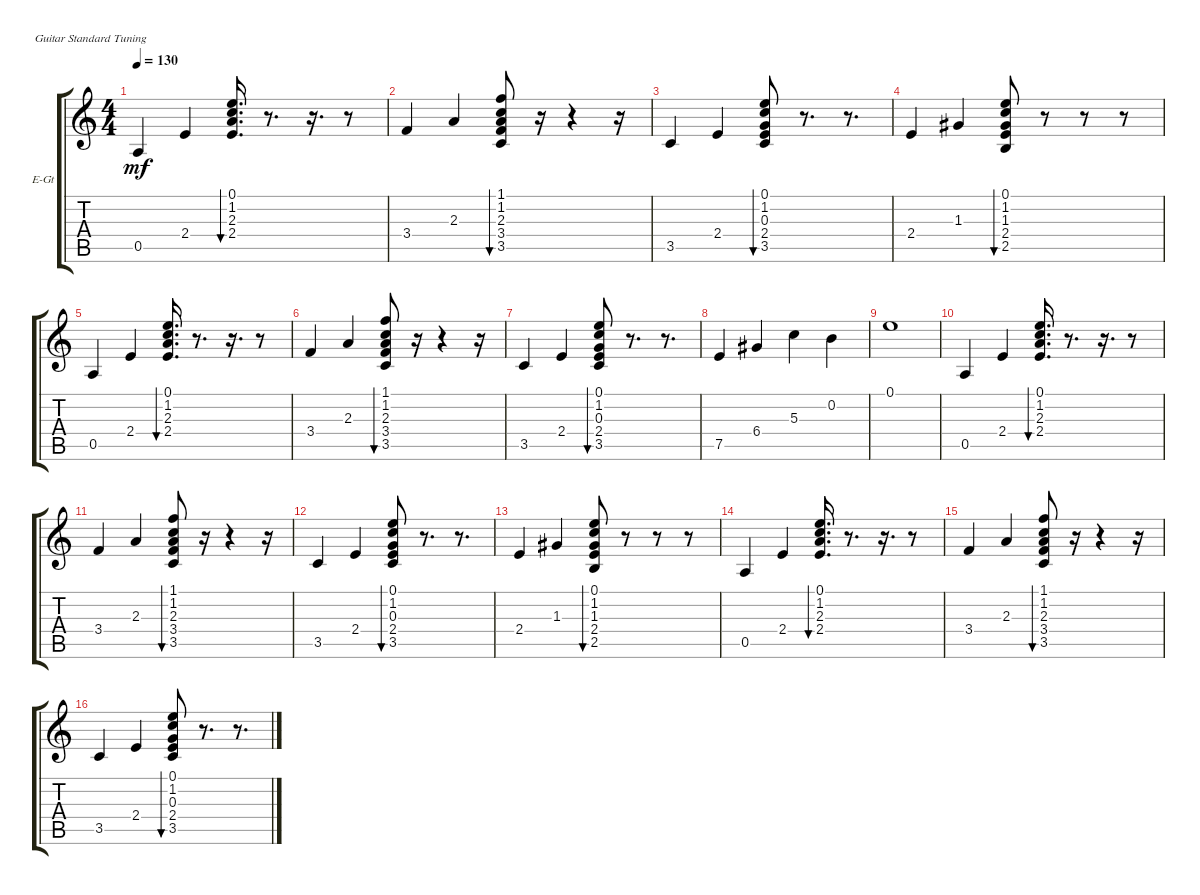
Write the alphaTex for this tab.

\defaultSystemsLayout 4
\bracketExtendMode groupsimilarinstruments
\firstSystemTrackNameOrientation horizontal
\otherSystemsTrackNameOrientation horizontal
\track ("Electric Guitar" "E-Gt") {instrument electricguitarclean}
\staff {score tabs}
\tuning (E4 B3 G3 D3 A2 E2)
\ts (4 4)
\tempo 130
\clef g2
\ks c
0.5.4{dy mf instrument electricguitarclean} 2.4.4 (2.3 2.4 1.2 0.1).16{d bu 225} r.8{d} r.16{d} r.8 |
3.4.4 2.3.4 (1.1 1.2 2.3 3.4 3.5).8{bu 120} r.16 r.4 r.16 |
3.5.4 2.4.4 (3.5 2.4 0.3 1.2 0.1).8{bu 120} r.8{d} r.8{d} |
2.4.4 1.3.4 (0.1 1.2 2.4 1.3 2.5).8{bu 120} r.8 r.8 r.8 |
0.5.4 2.4.4 (2.3 2.4 1.2 0.1).16{d bu 225} r.8{d} r.16{d} r.8 |
3.4.4 2.3.4 (1.1 1.2 2.3 3.4 3.5).8{bu 120} r.16 r.4 r.16 |
3.5.4 2.4.4 (3.5 2.4 0.3 1.2 0.1).8{bu 120} r.8{d} r.8{d} |
7.5.4 6.4.4 5.3.4 0.2.4 |
0.1.1 |
0.5.4 2.4.4 (2.3 2.4 1.2 0.1).16{d bu 225} r.8{d} r.16{d} r.8 |
3.4.4 2.3.4 (1.1 1.2 2.3 3.4 3.5).8{bu 120} r.16 r.4 r.16 |
3.5.4 2.4.4 (3.5 2.4 0.3 1.2 0.1).8{bu 120} r.8{d} r.8{d} |
2.4.4 1.3.4 (0.1 1.2 2.4 1.3 2.5).8{bu 120} r.8 r.8 r.8 |
0.5.4 2.4.4 (2.3 2.4 1.2 0.1).16{d bu 225} r.8{d} r.16{d} r.8 |
3.4.4 2.3.4 (1.1 1.2 2.3 3.4 3.5).8{bu 120} r.16 r.4 r.16 |
3.5.4 2.4.4 (3.5 2.4 0.3 1.2 0.1).8{bu 120} r.8{d} r.8{d}
